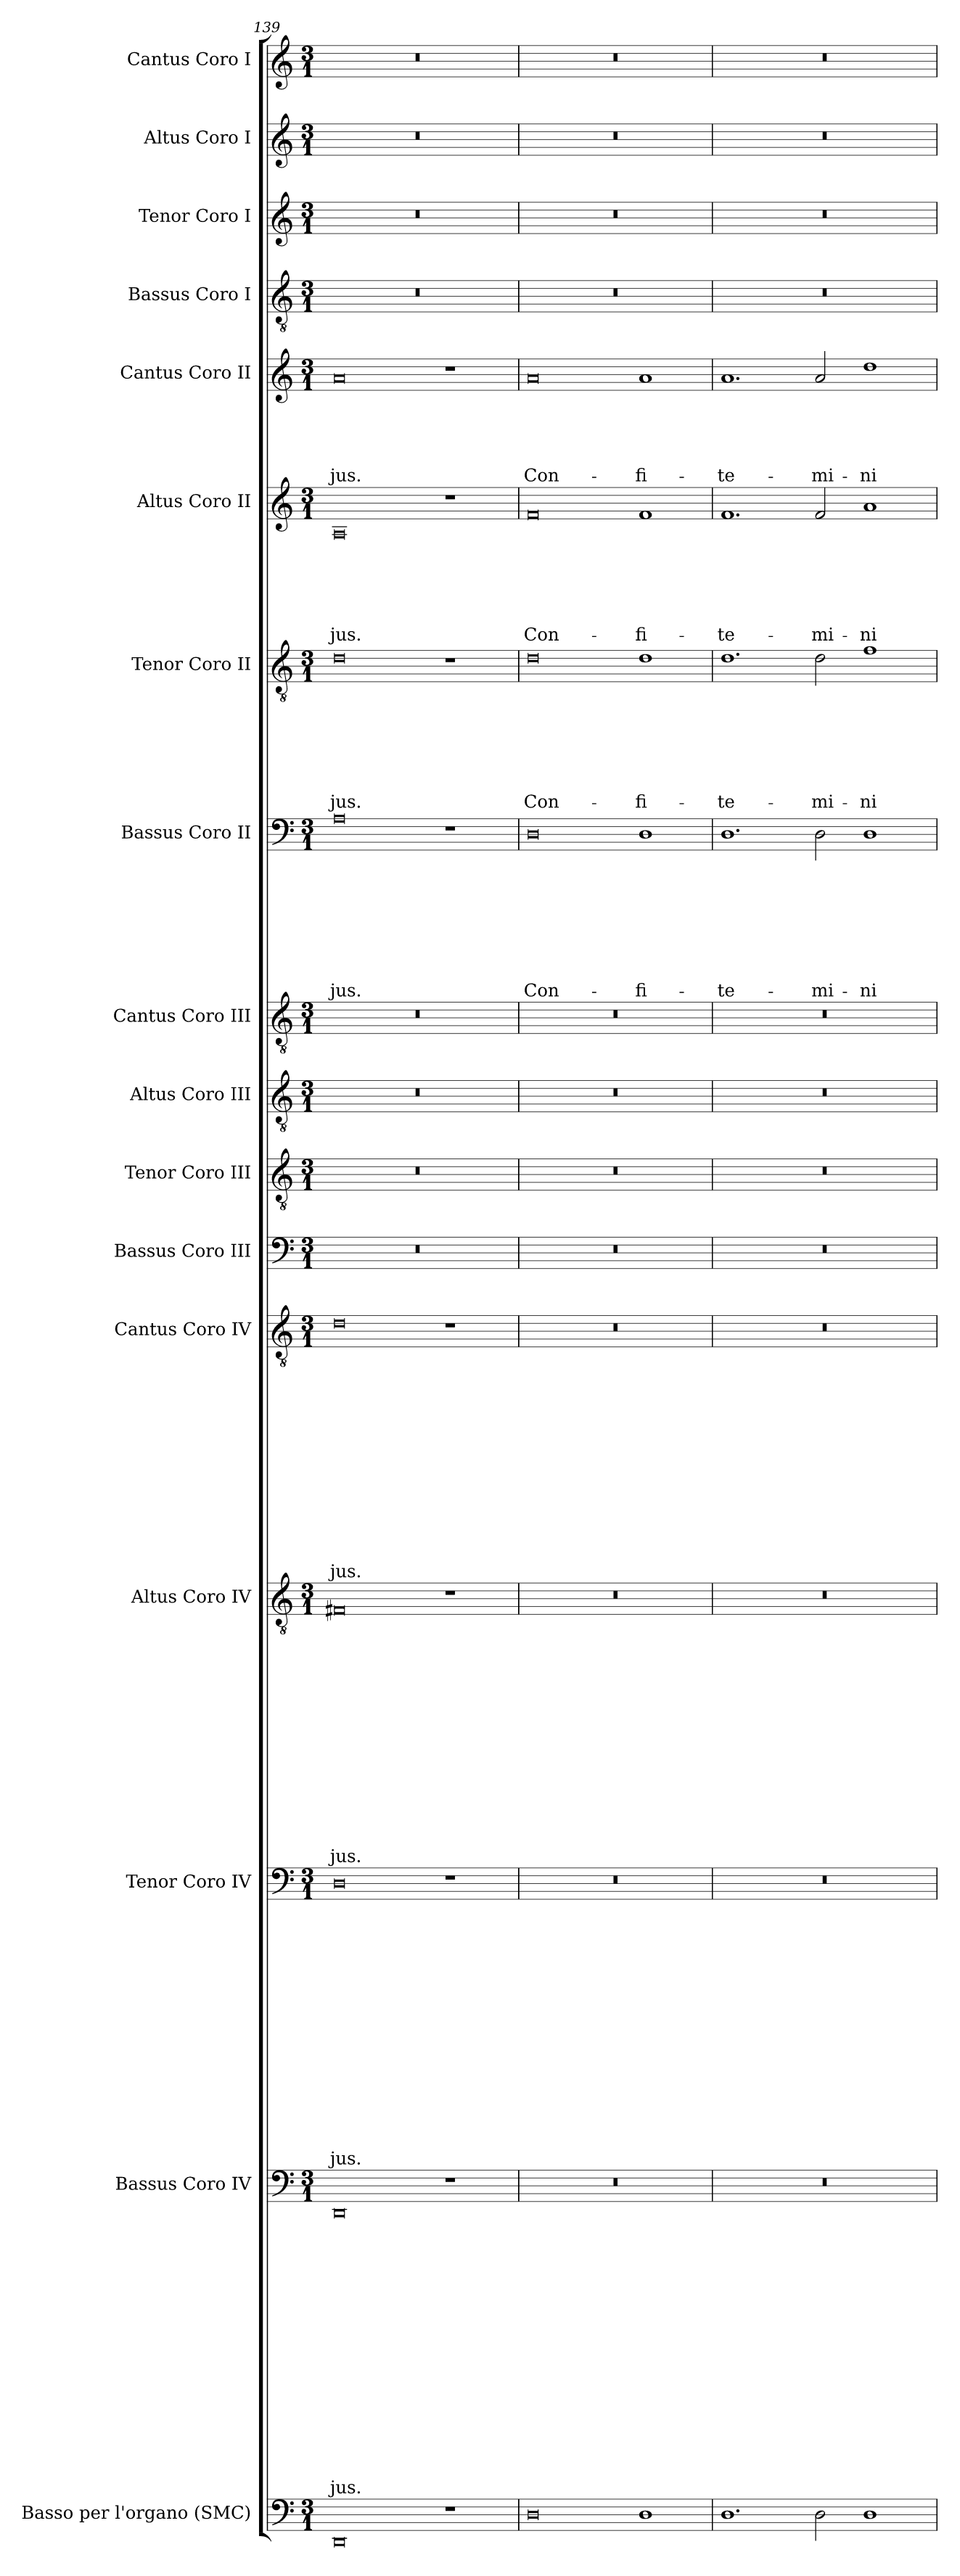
**kern	**kern	**text	**text	**text	**text	**text	**text	**text	**text	**text	**text	**text	**text	**text	**text	**text	**text	**kern	**text	**text	**text	**text	**text	**text	**text	**text	**text	**text	**text	**text	**text	**text	**text	**kern	**text	**text	**text	**text	**text	**text	**text	**text	**text	**text	**text	**text	**text	**text	**kern	**text	**text	**text	**text	**text	**text	**text	**text	**text	**text	**text	**text	**text	**kern	**kern	**kern	**kern	**kern	**text	**text	**text	**text	**text	**text	**text	**text	**kern	**text	**text	**text	**text	**text	**text	**text	**kern	**text	**text	**text	**text	**text	**text	**kern	**text	**text	**text	**text	**text	**kern	**kern	**kern	**kern
*part17	*part16	*part16	*part16	*part16	*part16	*part16	*part16	*part16	*part16	*part16	*part16	*part16	*part16	*part16	*part16	*part16	*part16	*part15	*part15	*part15	*part15	*part15	*part15	*part15	*part15	*part15	*part15	*part15	*part15	*part15	*part15	*part15	*part15	*part14	*part14	*part14	*part14	*part14	*part14	*part14	*part14	*part14	*part14	*part14	*part14	*part14	*part14	*part14	*part13	*part13	*part13	*part13	*part13	*part13	*part13	*part13	*part13	*part13	*part13	*part13	*part13	*part13	*part12	*part11	*part10	*part9	*part8	*part8	*part8	*part8	*part8	*part8	*part8	*part8	*part8	*part7	*part7	*part7	*part7	*part7	*part7	*part7	*part7	*part6	*part6	*part6	*part6	*part6	*part6	*part6	*part5	*part5	*part5	*part5	*part5	*part5	*part4	*part3	*part2	*part1
*staff17	*staff16	*staff16	*staff16	*staff16	*staff16	*staff16	*staff16	*staff16	*staff16	*staff16	*staff16	*staff16	*staff16	*staff16	*staff16	*staff16	*staff16	*staff15	*staff15	*staff15	*staff15	*staff15	*staff15	*staff15	*staff15	*staff15	*staff15	*staff15	*staff15	*staff15	*staff15	*staff15	*staff15	*staff14	*staff14	*staff14	*staff14	*staff14	*staff14	*staff14	*staff14	*staff14	*staff14	*staff14	*staff14	*staff14	*staff14	*staff14	*staff13	*staff13	*staff13	*staff13	*staff13	*staff13	*staff13	*staff13	*staff13	*staff13	*staff13	*staff13	*staff13	*staff13	*staff12	*staff11	*staff10	*staff9	*staff8	*staff8	*staff8	*staff8	*staff8	*staff8	*staff8	*staff8	*staff8	*staff7	*staff7	*staff7	*staff7	*staff7	*staff7	*staff7	*staff7	*staff6	*staff6	*staff6	*staff6	*staff6	*staff6	*staff6	*staff5	*staff5	*staff5	*staff5	*staff5	*staff5	*staff4	*staff3	*staff2	*staff1
*I"Basso per l'organo (SMC)	*I"Bassus  Coro IV	*	*	*	*	*	*	*	*	*	*	*	*	*	*	*	*	*I"Tenor Coro IV	*	*	*	*	*	*	*	*	*	*	*	*	*	*	*	*I"Altus  Coro IV	*	*	*	*	*	*	*	*	*	*	*	*	*	*	*I"Cantus  Coro IV	*	*	*	*	*	*	*	*	*	*	*	*	*	*I"Bassus  Coro III	*I"Tenor  Coro III	*I"Altus  Coro III	*I"Cantus  Coro III	*I"Bassus  Coro II	*	*	*	*	*	*	*	*	*I"Tenor Coro II	*	*	*	*	*	*	*	*I"Altus  Coro II	*	*	*	*	*	*	*I"Cantus  Coro II	*	*	*	*	*	*I"Bassus  Coro I	*I"Tenor  Coro I	*I"Altus Coro I	*I"Cantus  Coro I
*clefF4	*clefF4	*	*	*	*	*	*	*	*	*	*	*	*	*	*	*	*	*clefF4	*	*	*	*	*	*	*	*	*	*	*	*	*	*	*	*clefGv2	*	*	*	*	*	*	*	*	*	*	*	*	*	*	*clefGv2	*	*	*	*	*	*	*	*	*	*	*	*	*	*clefF4	*clefGv2	*clefGv2	*clefGv2	*clefF4	*	*	*	*	*	*	*	*	*clefGv2	*	*	*	*	*	*	*	*clefG2	*	*	*	*	*	*	*clefG2	*	*	*	*	*	*clefGv2	*clefG2	*clefG2	*clefG2
*k[]	*k[]	*	*	*	*	*	*	*	*	*	*	*	*	*	*	*	*	*k[]	*	*	*	*	*	*	*	*	*	*	*	*	*	*	*	*k[]	*	*	*	*	*	*	*	*	*	*	*	*	*	*	*k[]	*	*	*	*	*	*	*	*	*	*	*	*	*	*k[]	*k[]	*k[]	*k[]	*k[]	*	*	*	*	*	*	*	*	*k[]	*	*	*	*	*	*	*	*k[]	*	*	*	*	*	*	*k[]	*	*	*	*	*	*k[]	*k[]	*k[]	*k[]
*C:	*C:	*	*	*	*	*	*	*	*	*	*	*	*	*	*	*	*	*C:	*	*	*	*	*	*	*	*	*	*	*	*	*	*	*	*C:	*	*	*	*	*	*	*	*	*	*	*	*	*	*	*C:	*	*	*	*	*	*	*	*	*	*	*	*	*	*C:	*C:	*C:	*C:	*C:	*	*	*	*	*	*	*	*	*C:	*	*	*	*	*	*	*	*C:	*	*	*	*	*	*	*C:	*	*	*	*	*	*C:	*C:	*C:	*C:
*M3/1	*M3/1	*	*	*	*	*	*	*	*	*	*	*	*	*	*	*	*	*M3/1	*	*	*	*	*	*	*	*	*	*	*	*	*	*	*	*M3/1	*	*	*	*	*	*	*	*	*	*	*	*	*	*	*M3/1	*	*	*	*	*	*	*	*	*	*	*	*	*	*M3/1	*M3/1	*M3/1	*M3/1	*M3/1	*	*	*	*	*	*	*	*	*M3/1	*	*	*	*	*	*	*	*M3/1	*	*	*	*	*	*	*M3/1	*	*	*	*	*	*M3/1	*M3/1	*M3/1	*M3/1
=139	=139	=139	=139	=139	=139	=139	=139	=139	=139	=139	=139	=139	=139	=139	=139	=139	=139	=139	=139	=139	=139	=139	=139	=139	=139	=139	=139	=139	=139	=139	=139	=139	=139	=139	=139	=139	=139	=139	=139	=139	=139	=139	=139	=139	=139	=139	=139	=139	=139	=139	=139	=139	=139	=139	=139	=139	=139	=139	=139	=139	=139	=139	=139	=139	=139	=139	=139	=139	=139	=139	=139	=139	=139	=139	=139	=139	=139	=139	=139	=139	=139	=139	=139	=139	=139	=139	=139	=139	=139	=139	=139	=139	=139	=139	=139	=139	=139	=139	=139	=139
0DD	0DD	.	.	.	.	.	.	.	.	.	.	.	.	.	.	.	-jus.	0D	.	.	.	.	.	.	.	.	.	.	.	.	.	.	-jus.	0F#X	.	.	.	.	.	.	.	.	.	.	.	.	.	-jus.	0d	.	.	.	.	.	.	.	.	.	.	.	.	-jus.	0.r	0.r	0.r	0.r	0A	.	.	.	.	.	.	.	-jus.	0d	.	.	.	.	.	.	-jus.	0A	.	.	.	.	.	-jus.	0a	.	.	.	.	-jus.	0.r	0.r	0.r	0.r
1r	1r	.	.	.	.	.	.	.	.	.	.	.	.	.	.	.	.	1r	.	.	.	.	.	.	.	.	.	.	.	.	.	.	.	1r	.	.	.	.	.	.	.	.	.	.	.	.	.	.	1r	.	.	.	.	.	.	.	.	.	.	.	.	.	.	.	.	.	1r	.	.	.	.	.	.	.	.	1r	.	.	.	.	.	.	.	1r	.	.	.	.	.	.	1r	.	.	.	.	.	.	.	.	.
=140	=140	=140	=140	=140	=140	=140	=140	=140	=140	=140	=140	=140	=140	=140	=140	=140	=140	=140	=140	=140	=140	=140	=140	=140	=140	=140	=140	=140	=140	=140	=140	=140	=140	=140	=140	=140	=140	=140	=140	=140	=140	=140	=140	=140	=140	=140	=140	=140	=140	=140	=140	=140	=140	=140	=140	=140	=140	=140	=140	=140	=140	=140	=140	=140	=140	=140	=140	=140	=140	=140	=140	=140	=140	=140	=140	=140	=140	=140	=140	=140	=140	=140	=140	=140	=140	=140	=140	=140	=140	=140	=140	=140	=140	=140	=140	=140	=140	=140	=140	=140
0D	0.r	.	.	.	.	.	.	.	.	.	.	.	.	.	.	.	.	0.r	.	.	.	.	.	.	.	.	.	.	.	.	.	.	.	0.r	.	.	.	.	.	.	.	.	.	.	.	.	.	.	0.r	.	.	.	.	.	.	.	.	.	.	.	.	.	0.r	0.r	0.r	0.r	0D	.	.	.	.	.	.	.	Con-	0d	.	.	.	.	.	.	Con-	0f	.	.	.	.	.	Con-	0a	.	.	.	.	Con-	0.r	0.r	0.r	0.r
1D	.	.	.	.	.	.	.	.	.	.	.	.	.	.	.	.	.	.	.	.	.	.	.	.	.	.	.	.	.	.	.	.	.	.	.	.	.	.	.	.	.	.	.	.	.	.	.	.	.	.	.	.	.	.	.	.	.	.	.	.	.	.	.	.	.	.	1D	.	.	.	.	.	.	.	-fi-	1d	.	.	.	.	.	.	-fi-	1f	.	.	.	.	.	-fi-	1a	.	.	.	.	-fi-	.	.	.	.
=141	=141	=141	=141	=141	=141	=141	=141	=141	=141	=141	=141	=141	=141	=141	=141	=141	=141	=141	=141	=141	=141	=141	=141	=141	=141	=141	=141	=141	=141	=141	=141	=141	=141	=141	=141	=141	=141	=141	=141	=141	=141	=141	=141	=141	=141	=141	=141	=141	=141	=141	=141	=141	=141	=141	=141	=141	=141	=141	=141	=141	=141	=141	=141	=141	=141	=141	=141	=141	=141	=141	=141	=141	=141	=141	=141	=141	=141	=141	=141	=141	=141	=141	=141	=141	=141	=141	=141	=141	=141	=141	=141	=141	=141	=141	=141	=141	=141	=141	=141	=141
1.D	0.r	.	.	.	.	.	.	.	.	.	.	.	.	.	.	.	.	0.r	.	.	.	.	.	.	.	.	.	.	.	.	.	.	.	0.r	.	.	.	.	.	.	.	.	.	.	.	.	.	.	0.r	.	.	.	.	.	.	.	.	.	.	.	.	.	0.r	0.r	0.r	0.r	1.D	.	.	.	.	.	.	.	-te-	1.d	.	.	.	.	.	.	-te-	1.f	.	.	.	.	.	-te-	1.a	.	.	.	.	-te-	0.r	0.r	0.r	0.r
2D\	.	.	.	.	.	.	.	.	.	.	.	.	.	.	.	.	.	.	.	.	.	.	.	.	.	.	.	.	.	.	.	.	.	.	.	.	.	.	.	.	.	.	.	.	.	.	.	.	.	.	.	.	.	.	.	.	.	.	.	.	.	.	.	.	.	.	2D\	.	.	.	.	.	.	.	-mi-	2d\	.	.	.	.	.	.	-mi-	2f/	.	.	.	.	.	-mi-	2a/	.	.	.	.	-mi-	.	.	.	.
1D	.	.	.	.	.	.	.	.	.	.	.	.	.	.	.	.	.	.	.	.	.	.	.	.	.	.	.	.	.	.	.	.	.	.	.	.	.	.	.	.	.	.	.	.	.	.	.	.	.	.	.	.	.	.	.	.	.	.	.	.	.	.	.	.	.	.	1D	.	.	.	.	.	.	.	-ni	1f	.	.	.	.	.	.	-ni	1a	.	.	.	.	.	-ni	1dd	.	.	.	.	-ni	.	.	.	.
=	=	=	=	=	=	=	=	=	=	=	=	=	=	=	=	=	=	=	=	=	=	=	=	=	=	=	=	=	=	=	=	=	=	=	=	=	=	=	=	=	=	=	=	=	=	=	=	=	=	=	=	=	=	=	=	=	=	=	=	=	=	=	=	=	=	=	=	=	=	=	=	=	=	=	=	=	=	=	=	=	=	=	=	=	=	=	=	=	=	=	=	=	=	=	=	=	=	=	=	=
*-	*-	*-	*-	*-	*-	*-	*-	*-	*-	*-	*-	*-	*-	*-	*-	*-	*-	*-	*-	*-	*-	*-	*-	*-	*-	*-	*-	*-	*-	*-	*-	*-	*-	*-	*-	*-	*-	*-	*-	*-	*-	*-	*-	*-	*-	*-	*-	*-	*-	*-	*-	*-	*-	*-	*-	*-	*-	*-	*-	*-	*-	*-	*-	*-	*-	*-	*-	*-	*-	*-	*-	*-	*-	*-	*-	*-	*-	*-	*-	*-	*-	*-	*-	*-	*-	*-	*-	*-	*-	*-	*-	*-	*-	*-	*-	*-	*-	*-	*-	*-
